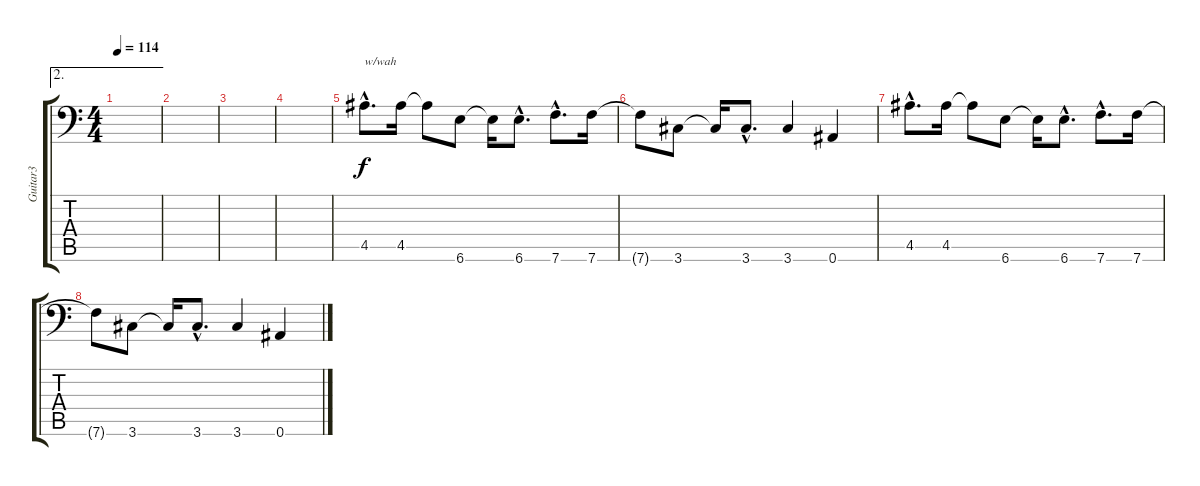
\track ("Guitar3" "Guitar3") {instrument overdrivenguitar}
\staff {score tabs}
\tuning (Db4 Ab3 E3 B2 Gb2 Bb1) {hide}
\ae 2
\ts (4 4)
\tempo 114
\clef f4
\ks c
|
|
|
|
4.5{hac}.8{d txt "w/wah" volume 16} 4.5.16 4.5{t}.8 6.6.8 6.6{t}.16 6.6{hac}.8{d} 7.6{hac}.8{d} 7.6.16 |
7.6{t}.8 3.6.8 3.6{t}.16 3.6{hac}.8{d} 3.6.4 0.6.4 |
4.5{hac}.8{d} 4.5.16 4.5{t}.8 6.6.8 6.6{t}.16 6.6{hac}.8{d} 7.6{hac}.8{d} 7.6.16 |
7.6{t}.8 3.6.8 3.6{t}.16 3.6{hac}.8{d} 3.6.4 0.6.4
